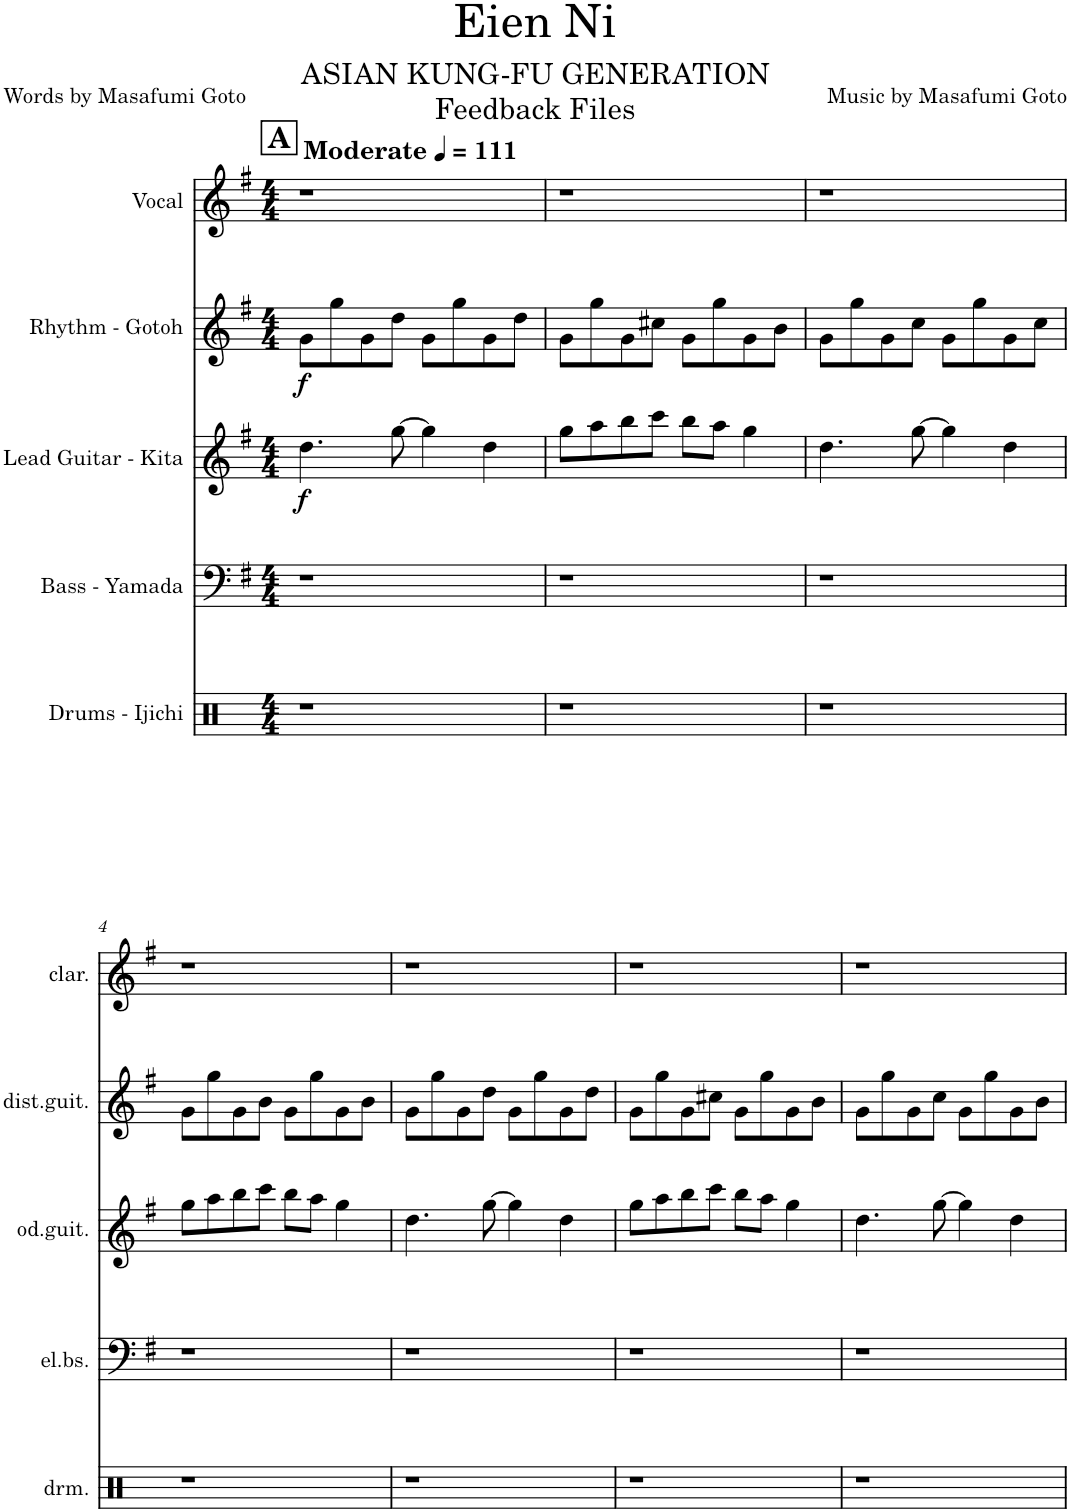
**kern	**kern	**kern	**dynam	**kern	**dynam	**kern
*part5	*part4	*part3	*part3	*part2	*part2	*part1
*staff5	*staff4	*staff3	*staff3	*staff2	*staff2	*staff1
*I"Drums - Ijichi	*I"Bass - Yamada	*I"Lead Guitar - Kita	*	*I"Rhythm - Gotoh	*	*I"Vocal
*I'drm.	*	*	*	*	*	*
*clefX	*clefF4	*clefG2	*	*clefG2	*	*clefG2
*	*Trd7c12	*Trd7c12	*	*Trd7c12	*	*Trd1c2
*k[f#]	*k[f#]	*k[f#]	*	*k[f#]	*	*k[f#]
*M4/4	*M4/4	*M4/4	*	*M4/4	*	*M4/4
*MM111	*MM111	*MM111	*	*MM111	*	*MM111
!!LO:REH:place=s1:a:B:cj:fs=14:t=A
=1	=1	=1	=1	=1	=1	=1
!	!	!	!	!	!	!LO:TX:a:B:t=Moderate
!	!	!	!LO:DY:b	!	!LO:DY:b	!
1r	1r	4.dd\	f	8g\L	f	1r
.	.	.	.	8gg\	.	.
.	.	.	.	8g\	.	.
.	.	[8gg\	.	8dd\J	.	.
.	.	4gg\]	.	8g\L	.	.
.	.	.	.	8gg\	.	.
.	.	4dd\	.	8g\	.	.
.	.	.	.	8dd\J	.	.
=2	=2	=2	=2	=2	=2	=2
1r	1r	8gg\L	.	8g\L	.	1r
.	.	8aa\	.	8gg\	.	.
.	.	8bb\	.	8g\	.	.
.	.	8ccc\J	.	8cc#X\J	.	.
.	.	8bb\L	.	8g\L	.	.
.	.	8aa\J	.	8gg\	.	.
.	.	4gg\	.	8g\	.	.
.	.	.	.	8b\J	.	.
=3	=3	=3	=3	=3	=3	=3
1r	1r	4.dd\	.	8g\L	.	1r
.	.	.	.	8gg\	.	.
.	.	.	.	8g\	.	.
.	.	[8gg\	.	8cc\J	.	.
.	.	4gg\]	.	8g\L	.	.
.	.	.	.	8gg\	.	.
.	.	4dd\	.	8g\	.	.
.	.	.	.	8cc\J	.	.
!!LO:LB:g=z
=4	=4	=4	=4	=4	=4	=4
1r	1r	8gg\L	.	8g\L	.	1r
.	.	8aa\	.	8gg\	.	.
.	.	8bb\	.	8g\	.	.
.	.	8ccc\J	.	8b\J	.	.
.	.	8bb\L	.	8g\L	.	.
.	.	8aa\J	.	8gg\	.	.
.	.	4gg\	.	8g\	.	.
.	.	.	.	8b\J	.	.
=5	=5	=5	=5	=5	=5	=5
1r	1r	4.dd\	.	8g\L	.	1r
.	.	.	.	8gg\	.	.
.	.	.	.	8g\	.	.
.	.	[8gg\	.	8dd\J	.	.
.	.	4gg\]	.	8g\L	.	.
.	.	.	.	8gg\	.	.
.	.	4dd\	.	8g\	.	.
.	.	.	.	8dd\J	.	.
=6	=6	=6	=6	=6	=6	=6
1r	1r	8gg\L	.	8g\L	.	1r
.	.	8aa\	.	8gg\	.	.
.	.	8bb\	.	8g\	.	.
.	.	8ccc\J	.	8cc#X\J	.	.
.	.	8bb\L	.	8g\L	.	.
.	.	8aa\J	.	8gg\	.	.
.	.	4gg\	.	8g\	.	.
.	.	.	.	8b\J	.	.
=7	=7	=7	=7	=7	=7	=7
1r	1r	4.dd\	.	8g\L	.	1r
.	.	.	.	8gg\	.	.
.	.	.	.	8g\	.	.
.	.	[8gg\	.	8cc\J	.	.
.	.	4gg\]	.	8g\L	.	.
.	.	.	.	8gg\	.	.
.	.	4dd\	.	8g\	.	.
.	.	.	.	8b\J	.	.
=	=	=	=	=	=	=
*-	*-	*-	*-	*-	*-	*-
